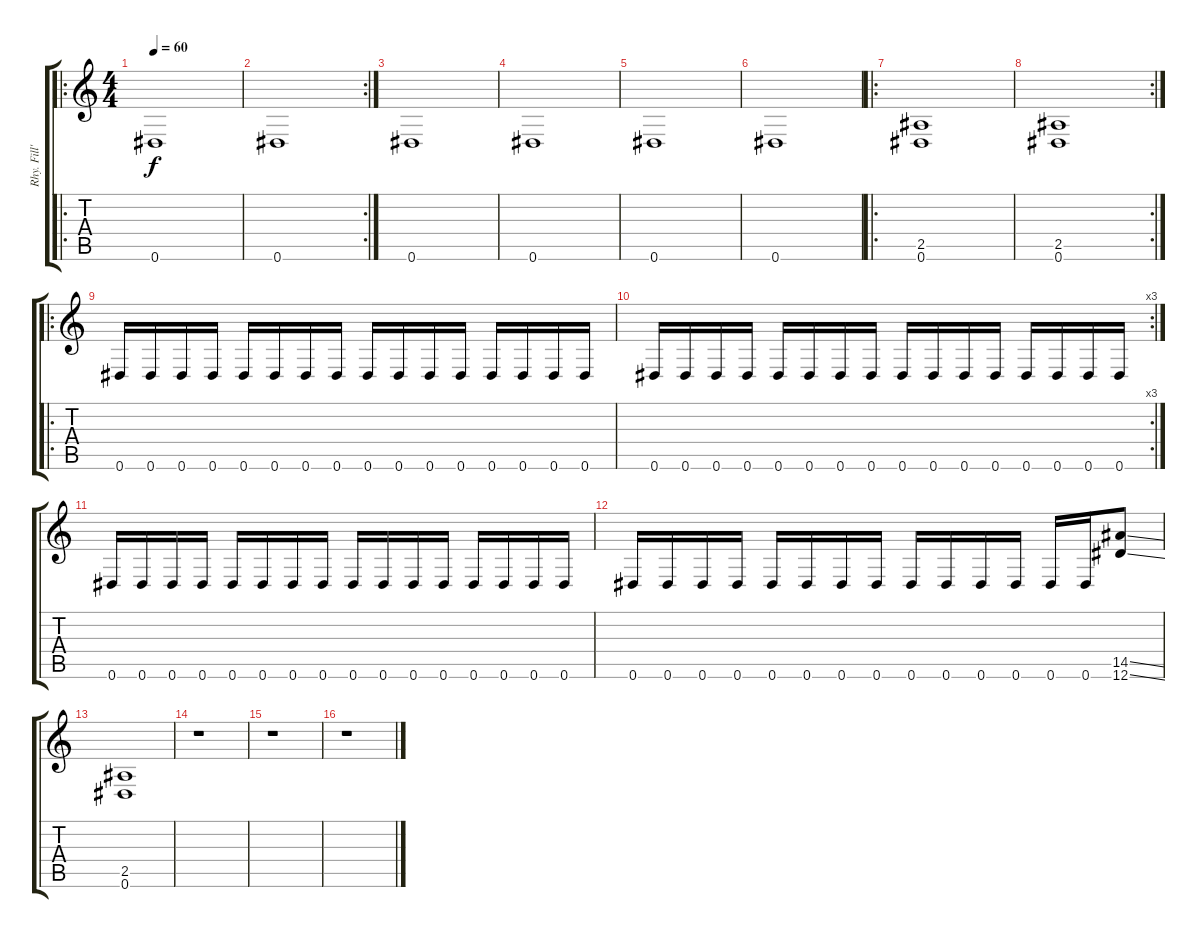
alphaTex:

\track ("Rhy. Fill's" "Rhy. Fill'") {instrument distortionguitar}
\staff {score tabs}
\tuning (Eb4 Bb3 Gb3 Db3 Ab2 Eb2) {hide}
\ro
\ts (4 4)
\tempo 60
\clef g2
\ks c
0.6.1{dy f instrument distortionguitar} |
\rc 2
0.6.1 |
0.6.1 |
0.6.1 |
0.6.1 |
0.6.1 |
\ro
(2.5 0.6).1 |
\rc 2
(2.5 0.6).1 |
\ro
0.6.16 0.6.16 0.6.16 0.6.16 0.6.16 0.6.16 0.6.16 0.6.16 0.6.16 0.6.16 0.6.16 0.6.16 0.6.16 0.6.16 0.6.16 0.6.16 |
\rc 3
0.6.16 0.6.16 0.6.16 0.6.16 0.6.16 0.6.16 0.6.16 0.6.16 0.6.16 0.6.16 0.6.16 0.6.16 0.6.16 0.6.16 0.6.16 0.6.16 |
0.6.16 0.6.16 0.6.16 0.6.16 0.6.16 0.6.16 0.6.16 0.6.16 0.6.16 0.6.16 0.6.16 0.6.16 0.6.16 0.6.16 0.6.16 0.6.16 |
0.6.16 0.6.16 0.6.16 0.6.16 0.6.16 0.6.16 0.6.16 0.6.16 0.6.16 0.6.16 0.6.16 0.6.16 0.6.16 0.6.16 (14.5{ss} 12.6{ss}).8 |
(2.5 0.6).1 |
r.1 |
r.1 |
r.1
